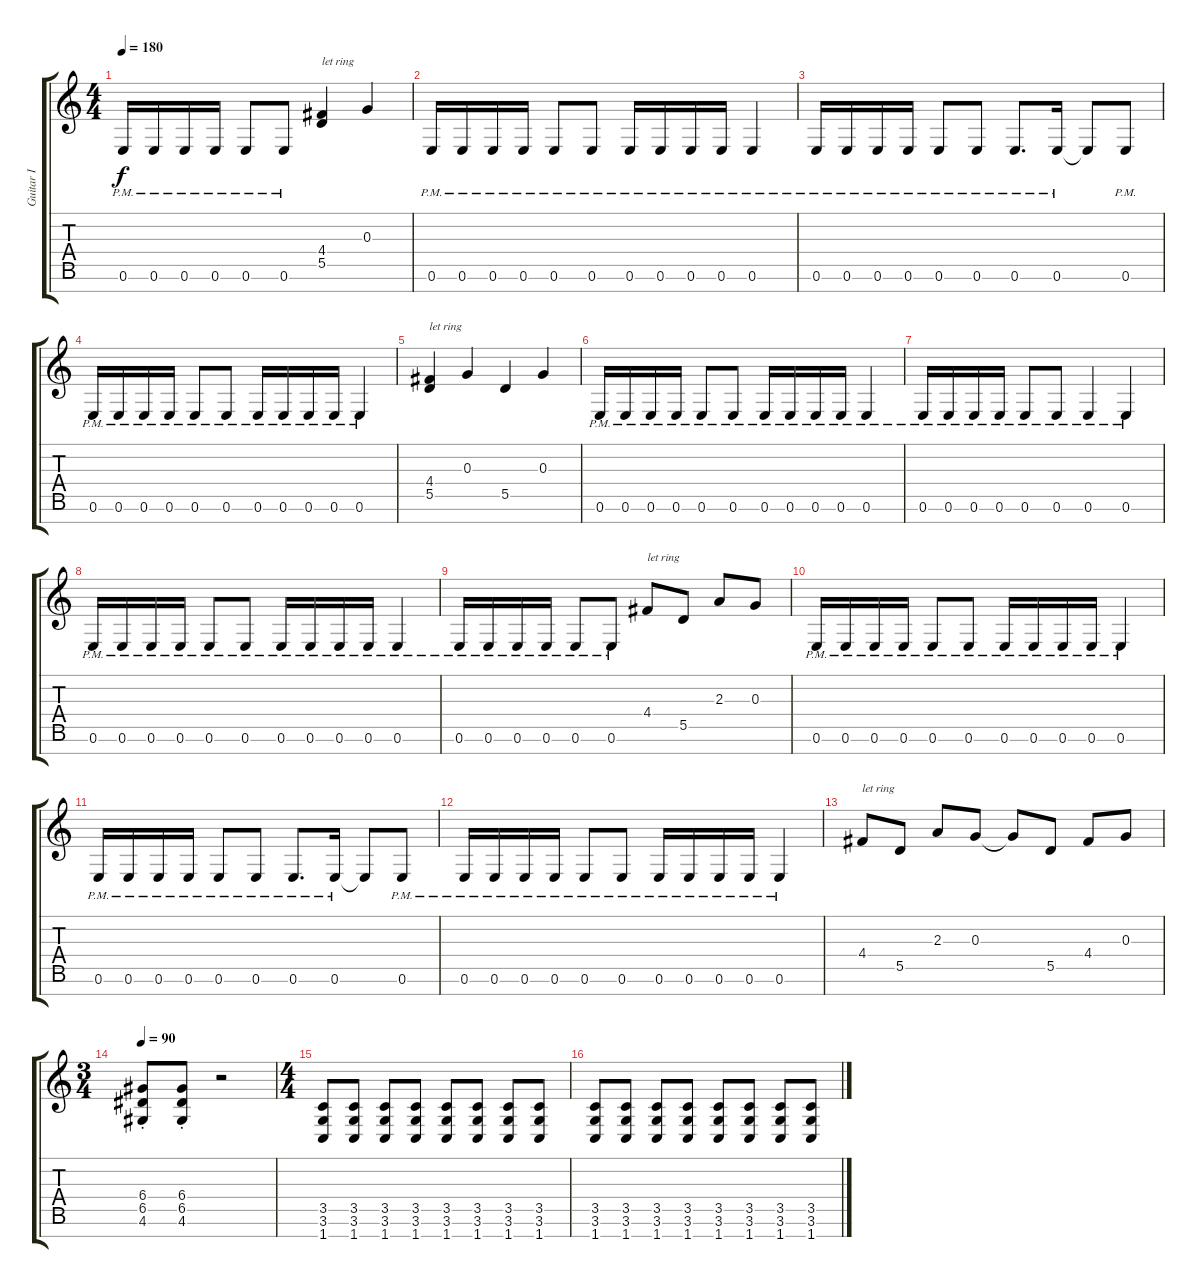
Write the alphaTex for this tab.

\track ("Guitar I" "Guitar I") {instrument distortionguitar}
\staff {score tabs}
\tuning (E4 B3 G3 D3 A2 E2 B1) {hide}
\ts (4 4)
\tempo 180
\clef g2
\ks c
0.6{pm}.16{dy f} 0.6{pm}.16 0.6{pm}.16 0.6{pm}.16 0.6{pm}.8 0.6{pm}.8 (4.4 5.5).4{txt "let ring"} 0.3.4 |
0.6{pm}.16 0.6{pm}.16 0.6{pm}.16 0.6{pm}.16 0.6{pm}.8 0.6{pm}.8 0.6{pm}.16 0.6{pm}.16 0.6{pm}.16 0.6{pm}.16 0.6{pm}.4 |
0.6{pm}.16 0.6{pm}.16 0.6{pm}.16 0.6{pm}.16 0.6{pm}.8 0.6{pm}.8 0.6{pm}.8{d} 0.6{pm}.16 0.6{t}.8 0.6{pm}.8 |
0.6{pm}.16 0.6{pm}.16 0.6{pm}.16 0.6{pm}.16 0.6{pm}.8 0.6{pm}.8 0.6{pm}.16 0.6{pm}.16 0.6{pm}.16 0.6{pm}.16 0.6{pm}.4 |
(4.4 5.5).4{txt "let ring"} 0.3.4 5.5.4 0.3.4 |
0.6{pm}.16 0.6{pm}.16 0.6{pm}.16 0.6{pm}.16 0.6{pm}.8 0.6{pm}.8 0.6{pm}.16 0.6{pm}.16 0.6{pm}.16 0.6{pm}.16 0.6{pm}.4 |
0.6{pm}.16 0.6{pm}.16 0.6{pm}.16 0.6{pm}.16 0.6{pm}.8 0.6{pm}.8 0.6{pm}.4 0.6{pm}.4 |
0.6{pm}.16 0.6{pm}.16 0.6{pm}.16 0.6{pm}.16 0.6{pm}.8 0.6{pm}.8 0.6{pm}.16 0.6{pm}.16 0.6{pm}.16 0.6{pm}.16 0.6{pm}.4 |
0.6{pm}.16 0.6{pm}.16 0.6{pm}.16 0.6{pm}.16 0.6{pm}.8 0.6{pm}.8 4.4.8{txt "let ring"} 5.5.8 2.3.8 0.3.8 |
0.6{pm}.16 0.6{pm}.16 0.6{pm}.16 0.6{pm}.16 0.6{pm}.8 0.6{pm}.8 0.6{pm}.16 0.6{pm}.16 0.6{pm}.16 0.6{pm}.16 0.6{pm}.4 |
0.6{pm}.16 0.6{pm}.16 0.6{pm}.16 0.6{pm}.16 0.6{pm}.8 0.6{pm}.8 0.6{pm}.8{d} 0.6{pm}.16 0.6{t}.8 0.6{pm}.8 |
0.6{pm}.16 0.6{pm}.16 0.6{pm}.16 0.6{pm}.16 0.6{pm}.8 0.6{pm}.8 0.6{pm}.16 0.6{pm}.16 0.6{pm}.16 0.6{pm}.16 0.6{pm}.4 |
4.4.8{txt "let ring"} 5.5.8 2.3.8 0.3.8 0.3{t}.8 5.5.8 4.4.8 0.3.8 |
\ts (3 4)
\tempo 90
(6.4{st} 6.5{st} 4.6{st}).8 (6.4{st} 6.5{st} 4.6{st}).8 r.2 |
\ts (4 4)
(3.5 3.6 1.7).8 (3.5 3.6 1.7).8 (3.5 3.6 1.7).8 (3.5 3.6 1.7).8 (3.5 3.6 1.7).8 (3.5 3.6 1.7).8 (3.5 3.6 1.7).8 (3.5 3.6 1.7).8 |
(3.5 3.6 1.7).8 (3.5 3.6 1.7).8 (3.5 3.6 1.7).8 (3.5 3.6 1.7).8 (3.5 3.6 1.7).8 (3.5 3.6 1.7).8 (3.5 3.6 1.7).8 (3.5 3.6 1.7).8
